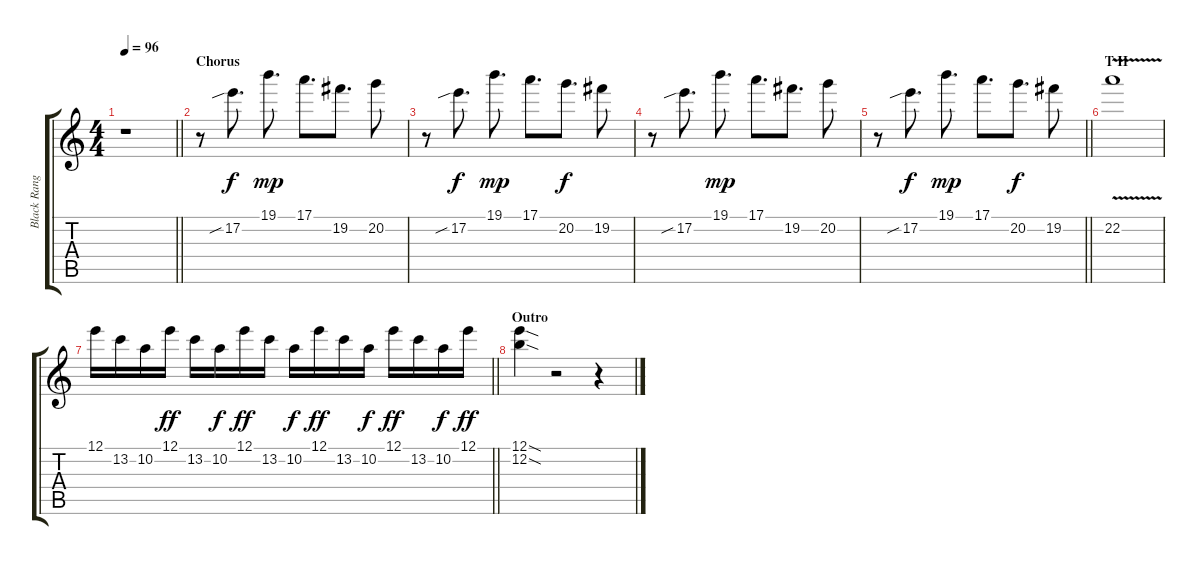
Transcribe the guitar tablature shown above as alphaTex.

\track ("Black Ranger Lead" "Black Rang") {instrument distortionguitar}
\staff {score tabs}
\tuning (E4 B3 G3 D3 A2 E2) {hide}
\ts (4 4)
\tempo 96
\clef g2
\barLineRight lightlight
\ks c
r.1{dy f} |
\section ("" "Chorus")
r.8 17.2{sib}.8{d} 19.1.8{d dy mp} 17.1.8{d} 19.2.8{d} 20.2.8 |
r.8 17.2{sib}.8{d dy f} 19.1.8{d dy mp} 17.1.8{d} 20.2.8{d dy f} 19.2.8 |
r.8 17.2{sib}.8{d} 19.1.8{d dy mp} 17.1.8{d} 19.2.8{d} 20.2.8 |
\barLineRight lightlight
r.8 17.2{sib}.8{d dy f} 19.1.8{d dy mp} 17.1.8{d} 20.2.8{d dy f} 19.2.8 |
\section ("" "T II")
22.2{v}.1 |
\barLineRight lightlight
12.1.16 13.2.16 10.2.16 12.1.16{dy ff} 13.2.16 10.2.16{dy f} 12.1.16{dy ff} 13.2.16 10.2.16{dy f} 12.1.16{dy ff} 13.2.16 10.2.16{dy f} 12.1.16{dy ff} 13.2.16 10.2.16{dy f} 12.1.16{dy ff} |
\section ("" "Outro")
(12.1{sod} 12.2{sod}).4 r.2 r.4
